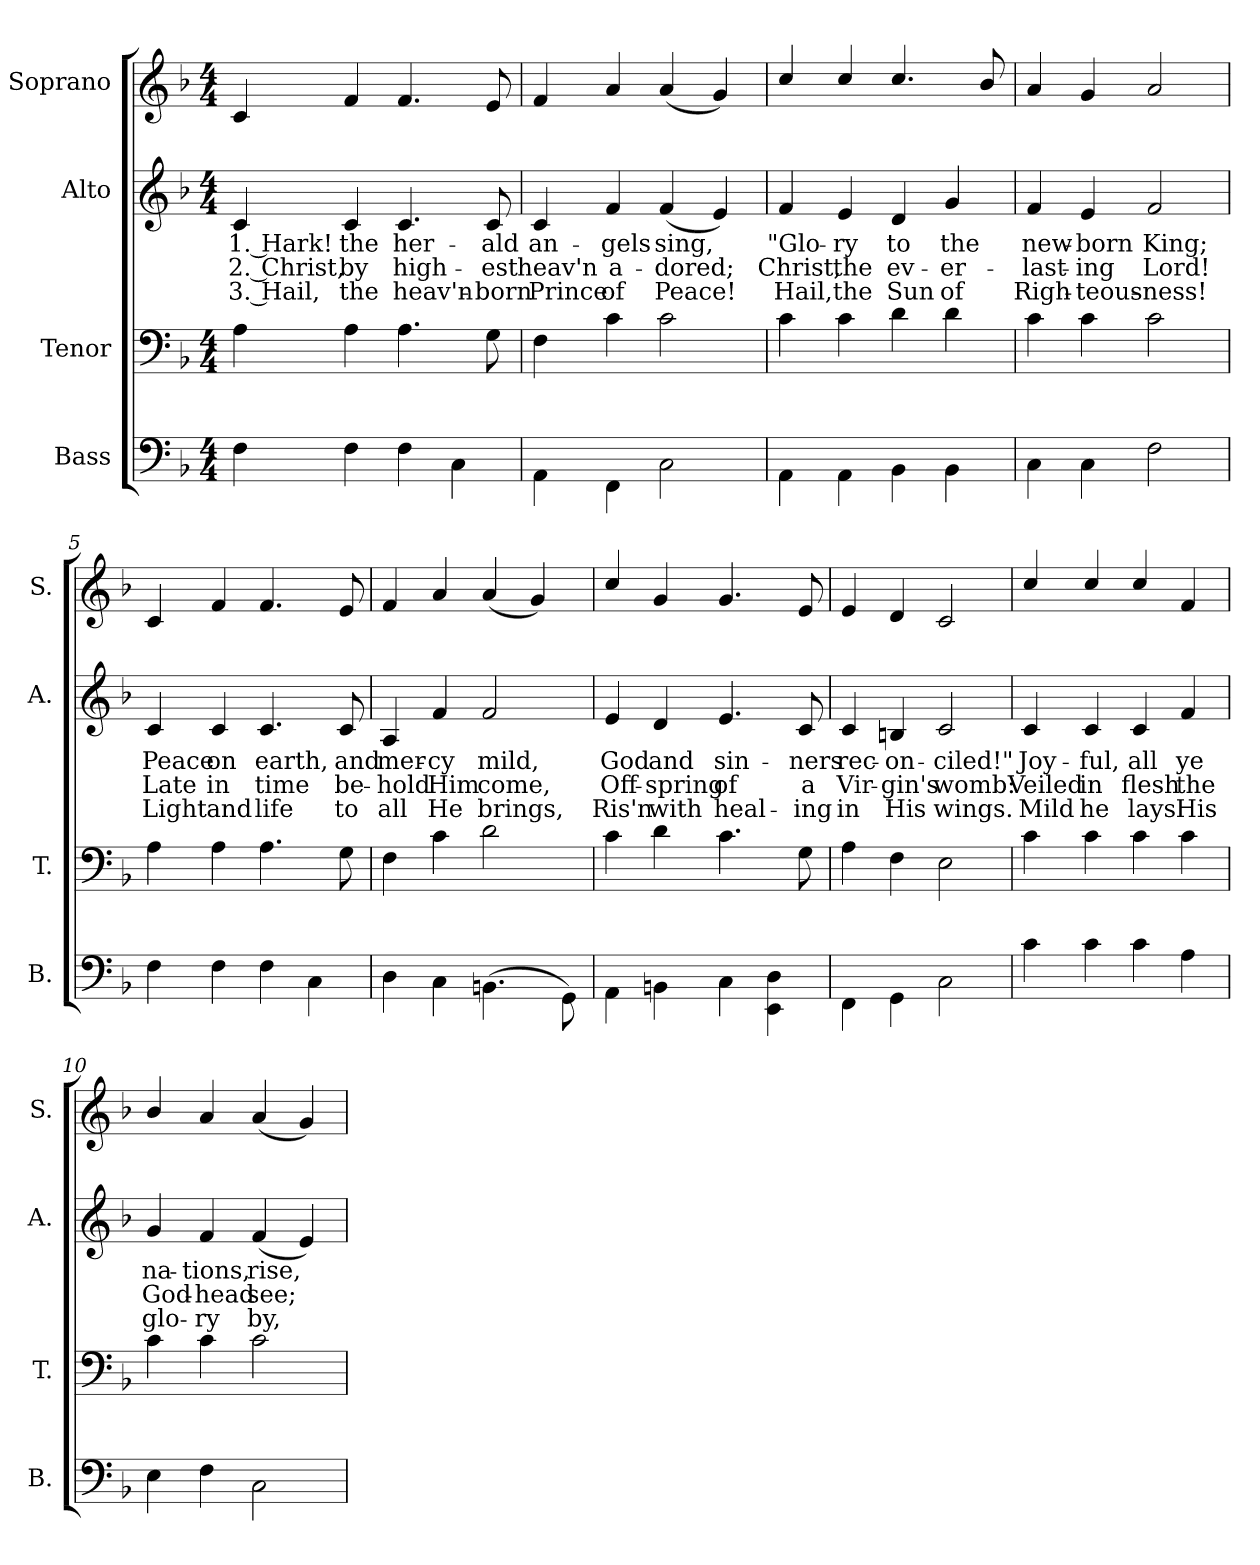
**kern	**kern	**kern	**text	**text	**text	**kern
*part4	*part3	*part2	*part2	*part2	*part2	*part1
*staff4	*staff3	*staff2	*staff2	*staff2	*staff2	*staff1
*I"Bass	*I"Tenor	*I"Alto	*	*	*	*I"Soprano
*I'B.	*I'T.	*I'A.	*	*	*	*I'S.
*clefF4	*clefF4	*clefG2	*	*	*	*clefG2
*k[b-]	*k[b-]	*k[b-]	*	*	*	*k[b-]
*M4/4	*M4/4	*M4/4	*	*	*	*M4/4
=1	=1	=1	=1	=1	=1	=1
4F\	4A\	4c/	1. Hark!	2. Christ,	3. Hail,	4c/
4F\	4A\	4c/	the	by	the	4f/
4F\	4.A\	4.c/	her-	high-	heav'n-	4.f/
4C\	.	.	.	.	.	.
.	8G\	8c/	-ald	-est	-born	8e/
=2	=2	=2	=2	=2	=2	=2
4AA\	4F\	4c/	an-	heav'n	Prince	4f/
4FF\	4c\	4f/	-gels	a-	of	4a/
2C\	2c\	(4f/	sing,	-dored;	Peace!	(4a/
.	.	4e/)	.	.	.	4g/)
=3	=3	=3	=3	=3	=3	=3
4AA\	4c\	4f/	"Glo-	Christ,	Hail,	4cc/
4AA\	4c\	4e/	-ry	the	the	4cc/
4BB-\	4d\	4d/	to	ev-	Sun	4.cc/
4BB-\	4d\	4g/	the	-er-	of	.
.	.	.	.	.	.	8b-/
=4	=4	=4	=4	=4	=4	=4
4C\	4c\	4f/	new-	-last-	Righ-	4a/
4C\	4c\	4e/	-born	-ing	-teous-	4g/
2F\	2c\	2f/	King;	Lord!	-ness!	2a/
=5	=5	=5	=5	=5	=5	=5
4F\	4A\	4c/	Peace	Late	Light	4c/
4F\	4A\	4c/	on	in	and	4f/
4F\	4.A\	4.c/	earth,	time	life	4.f/
4C\	.	.	.	.	.	.
.	8G\	8c/	and	be-	to	8e/
!!LO:LB:g=z
=6	=6	=6	=6	=6	=6	=6
4D\	4F\	4A/	mer-	-hold	all	4f/
4C\	4c\	4f/	-cy	Him	He	4a/
(4.BBn\	2d\	2f/	mild,	come,	brings,	(4a/
.	.	.	.	.	.	4g/)
8GG\)	.	.	.	.	.	.
=7	=7	=7	=7	=7	=7	=7
4AA\	4c\	4e/	God	Off-	Ris'n	4cc/
4BBn\	4d\	4d/	and	-spring	with	4g/
4C\	4.c\	4.e/	sin-	of	heal-	4.g/
4EE\ 4D\	.	.	.	.	.	.
.	8G\	8c/	-ners	a	-ing	8e/
=8	=8	=8	=8	=8	=8	=8
4FF\	4A\	4c/	rec-	Vir-	in	4e/
4GG\	4F\	4Bn/	-on-	-gin's	His	4d/
2C\	2E\	2c/	-ciled!"	womb:	wings.	2c/
=9	=9	=9	=9	=9	=9	=9
4c\	4c\	4c/	Joy-	Veiled	Mild	4cc/
4c\	4c\	4c/	-ful,	in	he	4cc/
4c\	4c\	4c/	all	flesh	lays	4cc/
4A\	4c\	4f/	ye	the	His	4f/
=10	=10	=10	=10	=10	=10	=10
4E\	4c\	4g/	na-	God-	glo-	4b-/
4F\	4c\	4f/	-tions,	-head	-ry	4a/
2C\	2c\	(4f/	rise,	see;	by,	(4a/
.	.	4e/)	.	.	.	4g/)
=	=	=	=	=	=	=
*-	*-	*-	*-	*-	*-	*-
